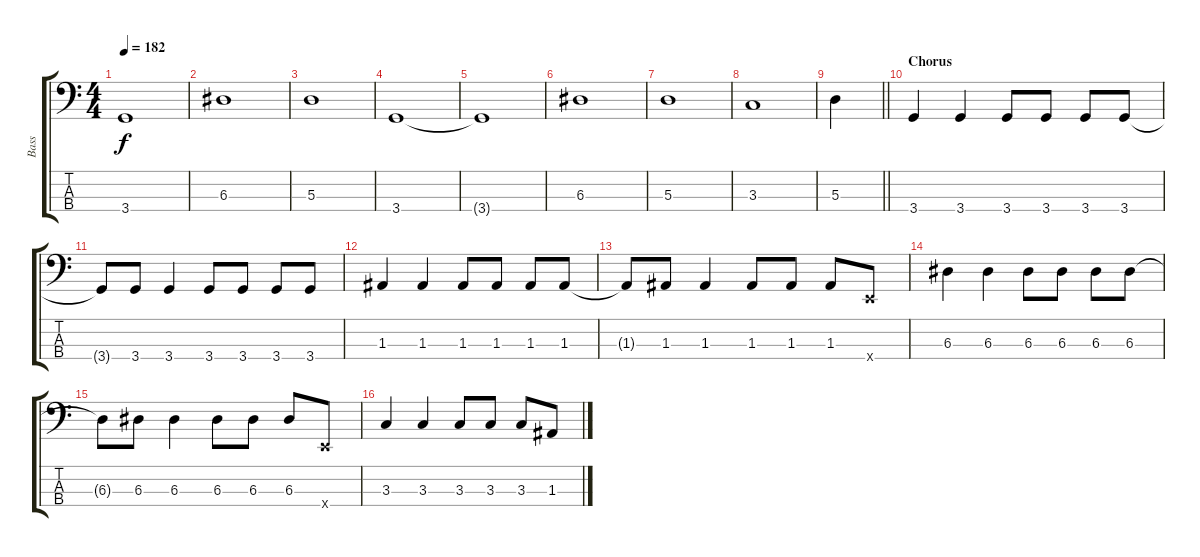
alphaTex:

\track ("Bass" "Bass") {instrument electricbasspick}
\staff {score tabs}
\tuning (G2 D2 A1 E1) {hide}
\ts (4 4)
\tempo 182
\clef f4
\ks c
3.4{t}.1{dy f} |
6.3.1 |
5.3.1 |
3.4.1 |
3.4{t}.1 |
6.3.1 |
5.3.1 |
3.3.1 |
\barLineRight lightlight
5.3.4 |
\section ("" "Chorus")
3.4.4 3.4.4 3.4.8 3.4.8 3.4.8 3.4.8 |
3.4{t}.8 3.4.8 3.4.4 3.4.8 3.4.8 3.4.8 3.4.8 |
1.3.4 1.3.4 1.3.8 1.3.8 1.3.8 1.3.8 |
1.3{t}.8 1.3.8 1.3.4 1.3.8 1.3.8 1.3.8 0.4{x}.8 |
6.3.4 6.3.4 6.3.8 6.3.8 6.3.8 6.3.8 |
6.3{t}.8 6.3.8 6.3.4 6.3.8 6.3.8 6.3.8 0.4{x}.8 |
3.3.4 3.3.4 3.3.8 3.3.8 3.3.8 1.3.8
